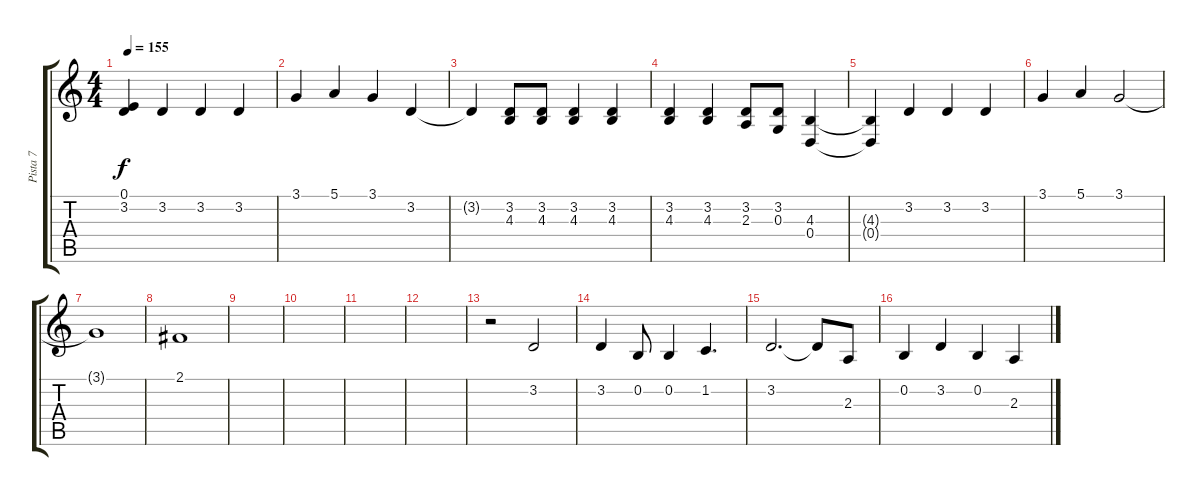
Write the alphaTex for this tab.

\track ("Pista 7" "Pista 7") {instrument electricgrandpiano}
\staff {score tabs}
\tuning (E4 B3 G3 D3 A2 E2) {hide}
\ts (4 4)
\tempo 155
\clef g2
\ks c
(0.1{t} 3.2{t}).4{dy f} 3.2.4 3.2.4 3.2.4 |
3.1.4 5.1.4 3.1.4 3.2.4 |
3.2{t}.4 (3.2 4.3).8 (3.2 4.3).8 (3.2 4.3).4 (3.2 4.3).4 |
(3.2 4.3).4 (3.2 4.3).4 (3.2 2.3).8 (3.2 0.3).8 (4.3 0.4).4 |
(4.3{t} 0.4{t}).4 3.2.4 3.2.4 3.2.4 |
3.1.4 5.1.4 3.1.2 |
3.1{t}.1 |
2.1.1 |
|
|
|
|
r.2 3.2.2 |
3.2.4 0.2.8 0.2.4 1.2.4{d} |
3.2.2{d} 3.2{t}.8 2.3.8 |
0.2.4 3.2.4 0.2.4 2.3.4
